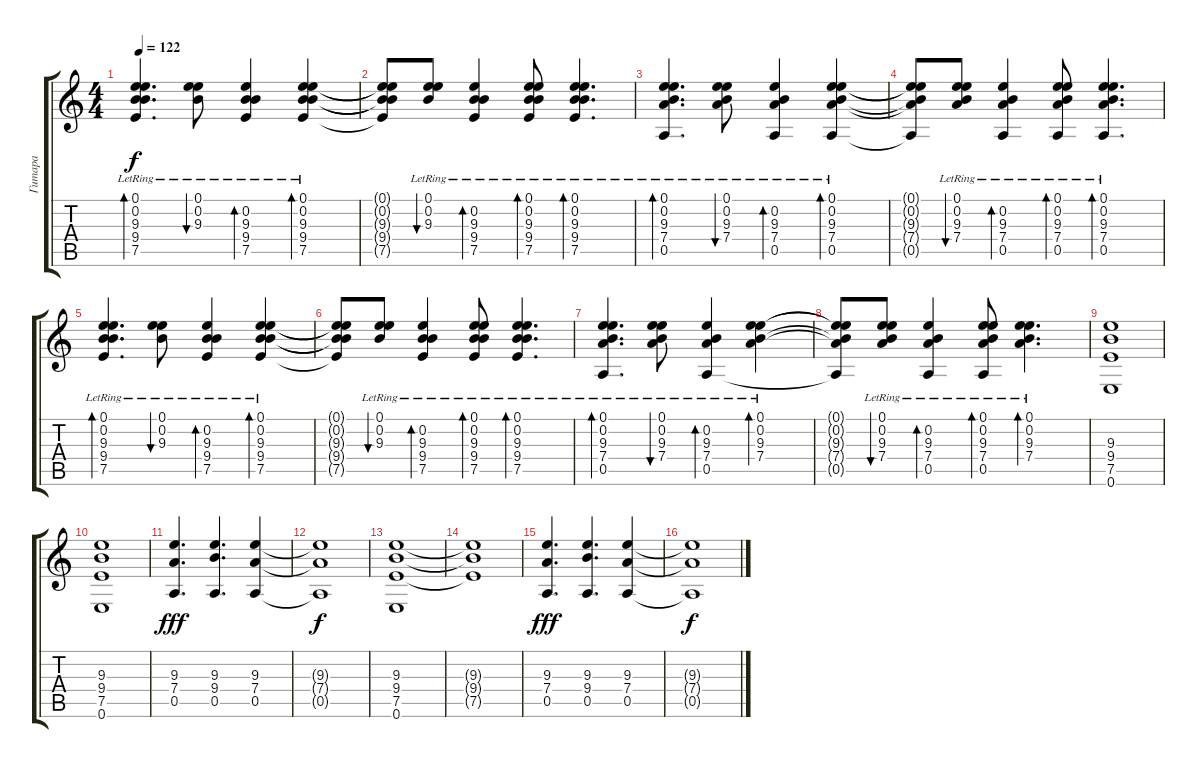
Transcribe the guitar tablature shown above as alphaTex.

\track ("Гитара" "Гитара") {instrument acousticguitarsteel}
\staff {score tabs}
\tuning (E4 B3 G3 D3 A2 E2) {hide}
\ts (4 4)
\tempo 122
\clef g2
\ks c
(0.1{lr} 0.2{lr} 9.3{lr} 9.4{lr} 7.5{lr}).4{d bd 60 dy f} (0.1{lr} 0.2{lr} 9.3{lr}).8{bu 60} (0.2{lr} 9.3{lr} 9.4{lr} 7.5{lr}).4{bd 60} (0.1{lr} 0.2{lr} 9.3{lr} 9.4{lr} 7.5{lr}).4{bd 60} |
(0.1{t} 0.2{t} 9.3{t} 9.4{t} 7.5{t}).8 (0.1{lr} 0.2{lr} 9.3{lr}).8{bu 60} (0.2{lr} 9.3{lr} 9.4{lr} 7.5{lr}).4{bd 60} (0.1{lr} 0.2{lr} 9.3{lr} 9.4{lr} 7.5{lr}).8{bd 60} (0.1{lr} 0.2{lr} 9.3{lr} 9.4{lr} 7.5{lr}).4{d bd 60} |
(0.1{lr} 0.2{lr} 9.3{lr} 7.4{lr} 0.5{lr}).4{d bd 60} (0.1{lr} 0.2{lr} 9.3{lr} 7.4{lr}).8{bu 60} (0.2{lr} 9.3{lr} 7.4{lr} 0.5{lr}).4{bd 60} (0.1{lr} 0.2{lr} 9.3{lr} 7.4{lr} 0.5{lr}).4{bd 60} |
(0.1{t} 0.2{t} 9.3{t} 7.4{t} 0.5{t}).8 (0.1{lr} 0.2{lr} 9.3{lr} 7.4{lr}).8{bu 60} (0.2{lr} 9.3{lr} 7.4{lr} 0.5{lr}).4{bd 60} (0.1{lr} 0.2{lr} 9.3{lr} 7.4{lr} 0.5{lr}).8{bd 60} (0.1{lr} 0.2{lr} 9.3{lr} 7.4{lr} 0.5{lr}).4{d bd 60} |
(0.1{lr} 0.2{lr} 9.3{lr} 9.4{lr} 7.5{lr}).4{d bd 60} (0.1{lr} 0.2{lr} 9.3{lr}).8{bu 60} (0.2{lr} 9.3{lr} 9.4{lr} 7.5{lr}).4{bd 60} (0.1{lr} 0.2{lr} 9.3{lr} 9.4{lr} 7.5{lr}).4{bd 60} |
(0.1{t} 0.2{t} 9.3{t} 9.4{t} 7.5{t}).8 (0.1{lr} 0.2{lr} 9.3{lr}).8{bu 60} (0.2{lr} 9.3{lr} 9.4{lr} 7.5{lr}).4{bd 60} (0.1{lr} 0.2{lr} 9.3{lr} 9.4{lr} 7.5{lr}).8{bd 60} (0.1{lr} 0.2{lr} 9.3{lr} 9.4{lr} 7.5{lr}).4{d bd 60} |
(0.1{lr} 0.2{lr} 9.3{lr} 7.4{lr} 0.5{lr}).4{d bd 60} (0.1{lr} 0.2{lr} 9.3{lr} 7.4{lr}).8{bu 60} (0.2{lr} 9.3{lr} 7.4{lr} 0.5{lr}).4{bd 60} (0.1{lr} 0.2{lr} 9.3{lr} 7.4{lr}).4{bd 60} |
(0.1{t} 0.2{t} 9.3{t} 7.4{t} 0.5{t}).8 (0.1{lr} 0.2{lr} 9.3{lr} 7.4{lr}).8{bu 60} (0.2{lr} 9.3{lr} 7.4{lr} 0.5{lr}).4{bd 60} (0.1{lr} 0.2{lr} 9.3{lr} 7.4{lr} 0.5).8{bd 60} (0.1{lr} 0.2{lr} 9.3{lr} 7.4{lr}).4{d bd 60} |
(9.3 9.4 7.5 0.6).1{instrument distortionguitar} |
(9.3 9.4 7.5 0.6).1 |
(9.3 7.4 0.5).4{d dy fff} (9.3 9.4 0.5).4{d} (9.3 7.4 0.5).4 |
(9.3{t} 7.4{t} 0.5{t}).1{dy f} |
(9.3 9.4 7.5 0.6).1 |
(9.3{t} 9.4{t} 7.5{t}).1 |
(9.3 7.4 0.5).4{d dy fff} (9.3 9.4 0.5).4{d} (9.3 7.4 0.5).4 |
(9.3{t} 7.4{t} 0.5{t}).1{dy f}
